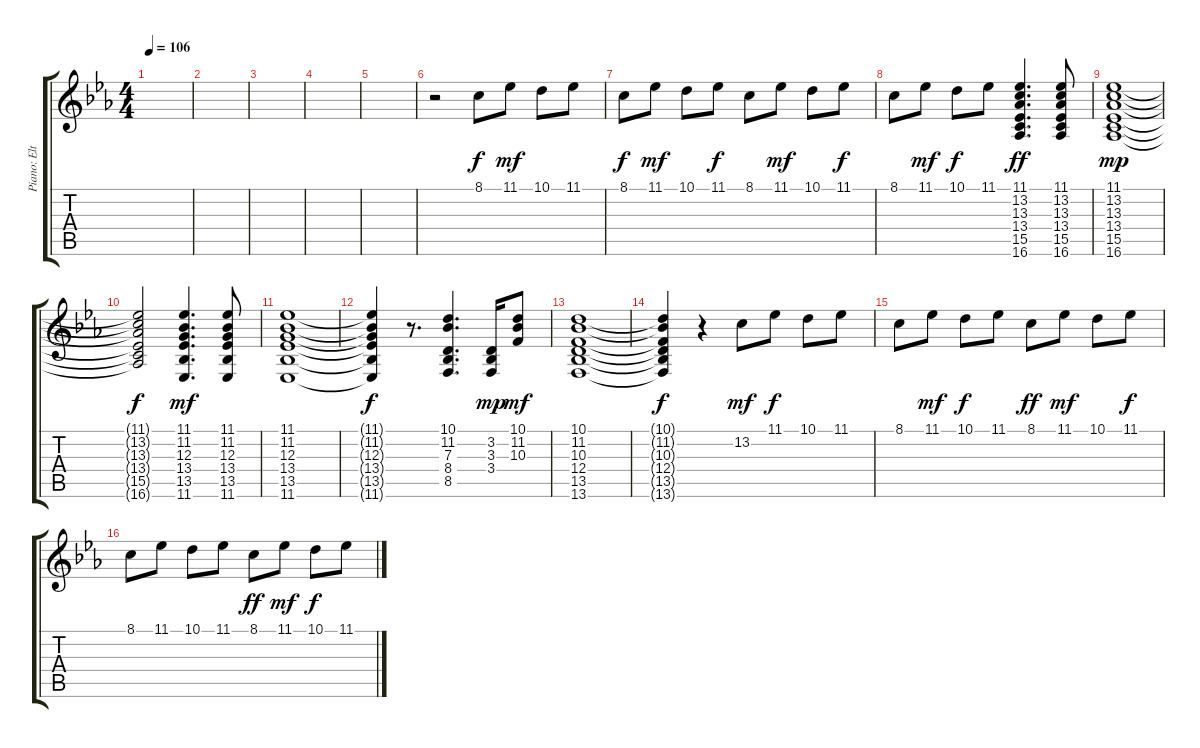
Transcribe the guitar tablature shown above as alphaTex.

\track ("Piano: Elton" "Piano: Elt") {instrument harpsichord}
\staff {score tabs}
\tuning (E4 B3 G3 D3 A2 E2) {hide}
\ts (4 4)
\tempo 106
\clef g2
\ks eb
|
|
|
|
|
r.2 8.1.8 11.1.8{dy mf} 10.1.8 11.1.8 |
8.1.8{dy f} 11.1.8{dy mf} 10.1.8 11.1.8{dy f} 8.1.8 11.1.8{dy mf} 10.1.8 11.1.8{dy f} |
8.1.8 11.1.8{dy mf} 10.1.8{dy f} 11.1.8 (11.1 13.2 13.3 13.4 15.5 16.6).4{d dy ff} (11.1 13.2 13.3 13.4 15.5 16.6).8 |
(11.1 13.2 13.3 13.4 15.5 16.6).1{dy mp} |
(11.1{t} 13.2{t} 13.3{t} 13.4{t} 15.5{t} 16.6{t}).2{dy f} (11.1 11.2 12.3 13.4 13.5 11.6).4{d dy mf} (11.1 11.2 12.3 13.4 13.5 11.6).8 |
(11.1 11.2 12.3 13.4 13.5 11.6).1 |
(11.1{t} 11.2{t} 12.3{t} 13.4{t} 13.5{t} 11.6{t}).4{dy f} r.8{d} (10.1 11.2 7.3 8.4 8.5).4{d} (3.2 3.3 3.4).16{dy mp} (10.1 11.2 10.3).8{dy mf} |
(10.1 11.2 10.3 12.4 13.5 13.6).1 |
(10.1{t} 11.2{t} 10.3{t} 12.4{t} 13.5{t} 13.6{t}).4{dy f} r.4 13.2.8{dy mf} 11.1.8{dy f} 10.1.8 11.1.8 |
8.1.8 11.1.8{dy mf} 10.1.8{dy f} 11.1.8 8.1.8{dy ff} 11.1.8{dy mf} 10.1.8 11.1.8{dy f} |
8.1.8 11.1.8 10.1.8 11.1.8 8.1.8{dy ff} 11.1.8{dy mf} 10.1.8{dy f} 11.1.8
